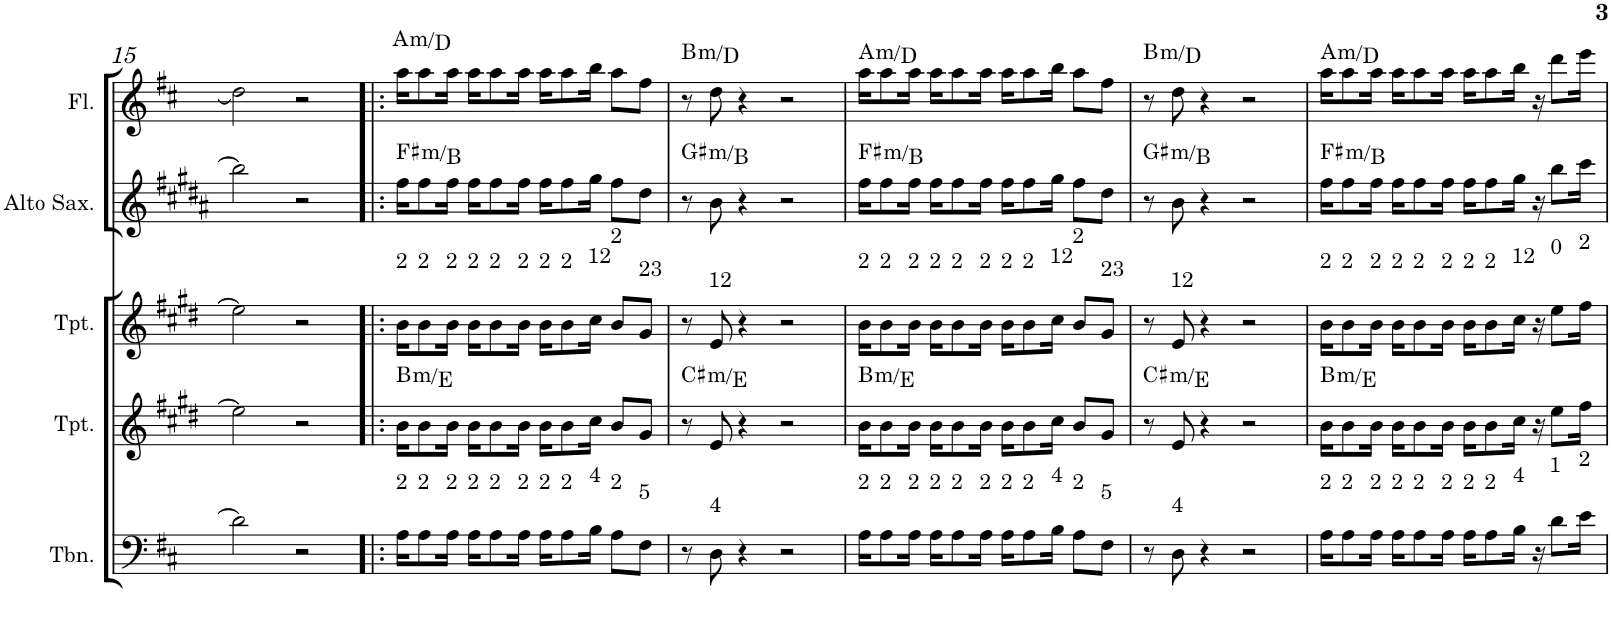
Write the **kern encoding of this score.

**kern	**kern	**harte	**kern	**kern	**harte	**kern	**harte
*part5	*part4	*part4	*part3	*part2	*part2	*part1	*part1
*staff5	*staff4	*	*staff3	*staff2	*	*staff1	*
*I"C clavF	*I"Bb	*	*I"Bb - Pirata	*I"Eb	*	*I"C clavG	*
!!LO:PB:g=z
*clefF4	*clefG2	*	*clefG2	*clefG2	*	*clefG2	*
*	*Trd1c2	*	*Trd1c2	*Trd5c9	*	*	*
*k[f#c#]	*k[f#c#g#d#]	*	*k[f#c#g#d#]	*k[f#c#g#d#a#]	*	*k[f#c#]	*
*D:	*E:	*	*E:	*B:	*	*D:	*
*M4/4	*M4/4	*	*M4/4	*M4/4	*	*M4/4	*
=15	=15	=15	=15	=15	=15	=15	=15
2d\]	2ee\]	.	2ee\]	2bb\]	.	2dd\]	.
2r	2r	.	2r	2r	.	2r	.
=16!|:	=16!|:	=16!|:	=16!|:	=16!|:	=16!|:	=16!|:	=16!|:
!	!	!	!LO:TX:a:t=2	!	!	!	!
!LO:TX:a:t=2	!	!LO:H:kt=m	!	!	!LO:H:kt=m	!	!LO:H:kt=m
16A\KL	16b\KL	B:min/4	16b\KL	16ff#\KL	F#:min/4	16aa\KL	A:min/4
!	!	!	!LO:TX:a:t=2	!	!	!	!
!LO:TX:a:t=2	!	!	!	!	!	!	!
8A\	8b\	.	8b\	8ff#\	.	8aa\	.
!	!	!	!LO:TX:a:t=2	!	!	!	!
!LO:TX:a:t=2	!	!	!	!	!	!	!
16A\Jk	16b\Jk	.	16b\Jk	16ff#\Jk	.	16aa\Jk	.
!	!	!	!LO:TX:a:t=2	!	!	!	!
!LO:TX:a:t=2	!	!	!	!	!	!	!
16A\KL	16b\KL	.	16b\KL	16ff#\KL	.	16aa\KL	.
!	!	!	!LO:TX:a:t=2	!	!	!	!
!LO:TX:a:t=2	!	!	!	!	!	!	!
8A\	8b\	.	8b\	8ff#\	.	8aa\	.
!	!	!	!LO:TX:a:t=2	!	!	!	!
!LO:TX:a:t=2	!	!	!	!	!	!	!
16A\Jk	16b\Jk	.	16b\Jk	16ff#\Jk	.	16aa\Jk	.
!	!	!	!LO:TX:a:t=2	!	!	!	!
!LO:TX:a:t=2	!	!	!	!	!	!	!
16A\KL	16b\KL	.	16b\KL	16ff#\KL	.	16aa\KL	.
!	!	!	!LO:TX:a:t=2	!	!	!	!
!LO:TX:a:t=2	!	!	!	!	!	!	!
8A\	8b\	.	8b\	8ff#\	.	8aa\	.
!	!	!	!LO:TX:a:t=12	!	!	!	!
!LO:TX:a:t=4	!	!	!	!	!	!	!
16B\Jk	16cc#\Jk	.	16cc#\Jk	16gg#\Jk	.	16bb\Jk	.
!	!	!	!LO:TX:a:t=2	!	!	!	!
!LO:TX:a:t=2	!	!	!	!	!	!	!
8A\L	8b/L	.	8b/L	8ff#\L	.	8aa\L	.
!	!	!	!LO:TX:a:t=23	!	!	!	!
!LO:TX:a:t=5	!	!	!	!	!	!	!
8F#\J	8g#/J	.	8g#/J	8dd#\J	.	8ff#\J	.
=17	=17	=17	=17	=17	=17	=17	=17
!	!	!LO:H:kt=m	!	!	!LO:H:kt=m	!	!LO:H:kt=m
8r	8r	C#:min/b3	8r	8r	G#:min/b3	8r	B:min/b3
!	!	!	!LO:TX:a:t=12	!	!	!	!
!LO:TX:a:t=4	!	!	!	!	!	!	!
8D\	8e/	.	8e/	8b\	.	8dd\	.
4r	4r	.	4r	4r	.	4r	.
2r	2r	.	2r	2r	.	2r	.
=18	=18	=18	=18	=18	=18	=18	=18
!	!	!	!LO:TX:a:t=2	!	!	!	!
!LO:TX:a:t=2	!	!LO:H:kt=m	!	!	!LO:H:kt=m	!	!LO:H:kt=m
16A\KL	16b\KL	B:min/4	16b\KL	16ff#\KL	F#:min/4	16aa\KL	A:min/4
!	!	!	!LO:TX:a:t=2	!	!	!	!
!LO:TX:a:t=2	!	!	!	!	!	!	!
8A\	8b\	.	8b\	8ff#\	.	8aa\	.
!	!	!	!LO:TX:a:t=2	!	!	!	!
!LO:TX:a:t=2	!	!	!	!	!	!	!
16A\Jk	16b\Jk	.	16b\Jk	16ff#\Jk	.	16aa\Jk	.
!	!	!	!LO:TX:a:t=2	!	!	!	!
!LO:TX:a:t=2	!	!	!	!	!	!	!
16A\KL	16b\KL	.	16b\KL	16ff#\KL	.	16aa\KL	.
!	!	!	!LO:TX:a:t=2	!	!	!	!
!LO:TX:a:t=2	!	!	!	!	!	!	!
8A\	8b\	.	8b\	8ff#\	.	8aa\	.
!	!	!	!LO:TX:a:t=2	!	!	!	!
!LO:TX:a:t=2	!	!	!	!	!	!	!
16A\Jk	16b\Jk	.	16b\Jk	16ff#\Jk	.	16aa\Jk	.
!	!	!	!LO:TX:a:t=2	!	!	!	!
!LO:TX:a:t=2	!	!	!	!	!	!	!
16A\KL	16b\KL	.	16b\KL	16ff#\KL	.	16aa\KL	.
!	!	!	!LO:TX:a:t=2	!	!	!	!
!LO:TX:a:t=2	!	!	!	!	!	!	!
8A\	8b\	.	8b\	8ff#\	.	8aa\	.
!	!	!	!LO:TX:a:t=12	!	!	!	!
!LO:TX:a:t=4	!	!	!	!	!	!	!
16B\Jk	16cc#\Jk	.	16cc#\Jk	16gg#\Jk	.	16bb\Jk	.
!	!	!	!LO:TX:a:t=2	!	!	!	!
!LO:TX:a:t=2	!	!	!	!	!	!	!
8A\L	8b/L	.	8b/L	8ff#\L	.	8aa\L	.
!	!	!	!LO:TX:a:t=23	!	!	!	!
!LO:TX:a:t=5	!	!	!	!	!	!	!
8F#\J	8g#/J	.	8g#/J	8dd#\J	.	8ff#\J	.
=19	=19	=19	=19	=19	=19	=19	=19
!	!	!LO:H:kt=m	!	!	!LO:H:kt=m	!	!LO:H:kt=m
8r	8r	C#:min/b3	8r	8r	G#:min/b3	8r	B:min/b3
!	!	!	!LO:TX:a:t=12	!	!	!	!
!LO:TX:a:t=4	!	!	!	!	!	!	!
8D\	8e/	.	8e/	8b\	.	8dd\	.
4r	4r	.	4r	4r	.	4r	.
2r	2r	.	2r	2r	.	2r	.
=20	=20	=20	=20	=20	=20	=20	=20
!	!	!	!LO:TX:a:t=2	!	!	!	!
!LO:TX:a:t=2	!	!LO:H:kt=m	!	!	!LO:H:kt=m	!	!LO:H:kt=m
16A\KL	16b\KL	B:min/4	16b\KL	16ff#\KL	F#:min/4	16aa\KL	A:min/4
!	!	!	!LO:TX:a:t=2	!	!	!	!
!LO:TX:a:t=2	!	!	!	!	!	!	!
8A\	8b\	.	8b\	8ff#\	.	8aa\	.
!	!	!	!LO:TX:a:t=2	!	!	!	!
!LO:TX:a:t=2	!	!	!	!	!	!	!
16A\Jk	16b\Jk	.	16b\Jk	16ff#\Jk	.	16aa\Jk	.
!	!	!	!LO:TX:a:t=2	!	!	!	!
!LO:TX:a:t=2	!	!	!	!	!	!	!
16A\KL	16b\KL	.	16b\KL	16ff#\KL	.	16aa\KL	.
!	!	!	!LO:TX:a:t=2	!	!	!	!
!LO:TX:a:t=2	!	!	!	!	!	!	!
8A\	8b\	.	8b\	8ff#\	.	8aa\	.
!	!	!	!LO:TX:a:t=2	!	!	!	!
!LO:TX:a:t=2	!	!	!	!	!	!	!
16A\Jk	16b\Jk	.	16b\Jk	16ff#\Jk	.	16aa\Jk	.
!	!	!	!LO:TX:a:t=2	!	!	!	!
!LO:TX:a:t=2	!	!	!	!	!	!	!
16A\KL	16b\KL	.	16b\KL	16ff#\KL	.	16aa\KL	.
!	!	!	!LO:TX:a:t=2	!	!	!	!
!LO:TX:a:t=2	!	!	!	!	!	!	!
8A\	8b\	.	8b\	8ff#\	.	8aa\	.
!	!	!	!LO:TX:a:t=12	!	!	!	!
!LO:TX:a:t=4	!	!	!	!	!	!	!
16B\Jk	16cc#\Jk	.	16cc#\Jk	16gg#\Jk	.	16bb\Jk	.
16r	16r	.	16r	16r	.	16r	.
!	!	!	!LO:TX:a:t=0	!	!	!	!
!LO:TX:a:t=1	!	!	!	!	!	!	!
8d\L	8ee\L	.	8ee\L	8bb\L	.	8ddd\L	.
!	!	!	!LO:TX:a:t=2	!	!	!	!
!LO:TX:a:t=2	!	!	!	!	!	!	!
16e\Jk	16ff#\Jk	.	16ff#\Jk	16ccc#\Jk	.	16eee\Jk	.
=	=	=	=	=	=	=	=
*-	*-	*-	*-	*-	*-	*-	*-
